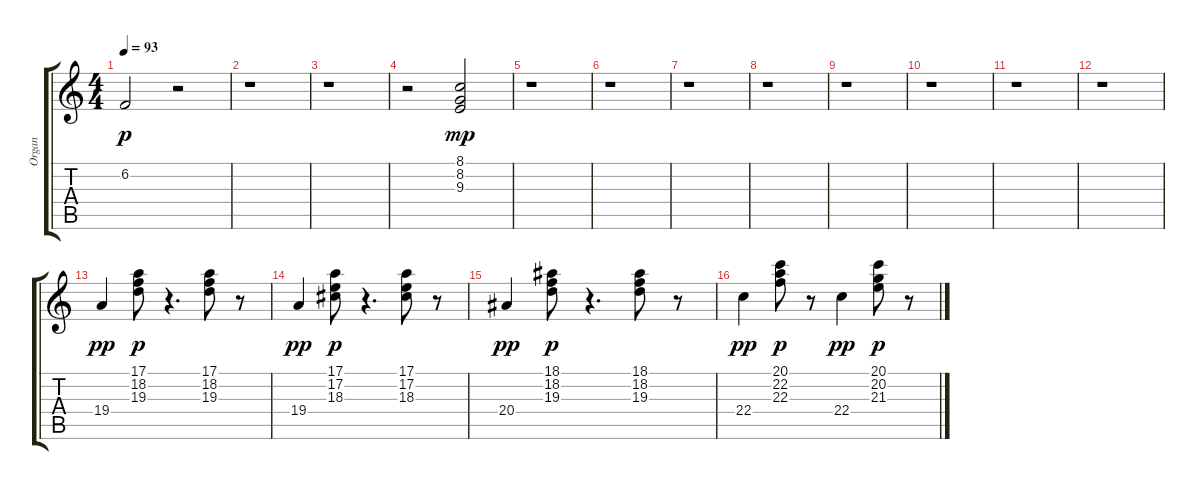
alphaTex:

\track ("Organ" "Organ") {instrument rockorgan}
\staff {score tabs}
\tuning (E4 B3 G3 D3 A2 E2) {hide}
\ts (4 4)
\tempo 93
\clef g2
\ks c
6.2.2{dy p} r.2 |
r.1 |
r.1 |
r.2 (8.1 8.2 9.3).2{dy mp} |
r.1 |
r.1 |
r.1 |
r.1 |
r.1 |
r.1 |
r.1 |
r.1 |
19.4.4{dy pp} (17.1 18.2 19.3).8{dy p} r.4{d} (17.1 18.2 19.3).8 r.8 |
19.4.4{dy pp} (17.1 17.2 18.3).8{dy p} r.4{d} (17.1 17.2 18.3).8 r.8 |
20.4.4{dy pp} (18.1 18.2 19.3).8{dy p} r.4{d} (18.1 18.2 19.3).8 r.8 |
22.4.4{dy pp} (20.1 22.2 22.3).8{dy p} r.8 22.4.4{dy pp} (20.1 20.2 21.3).8{dy p} r.8
